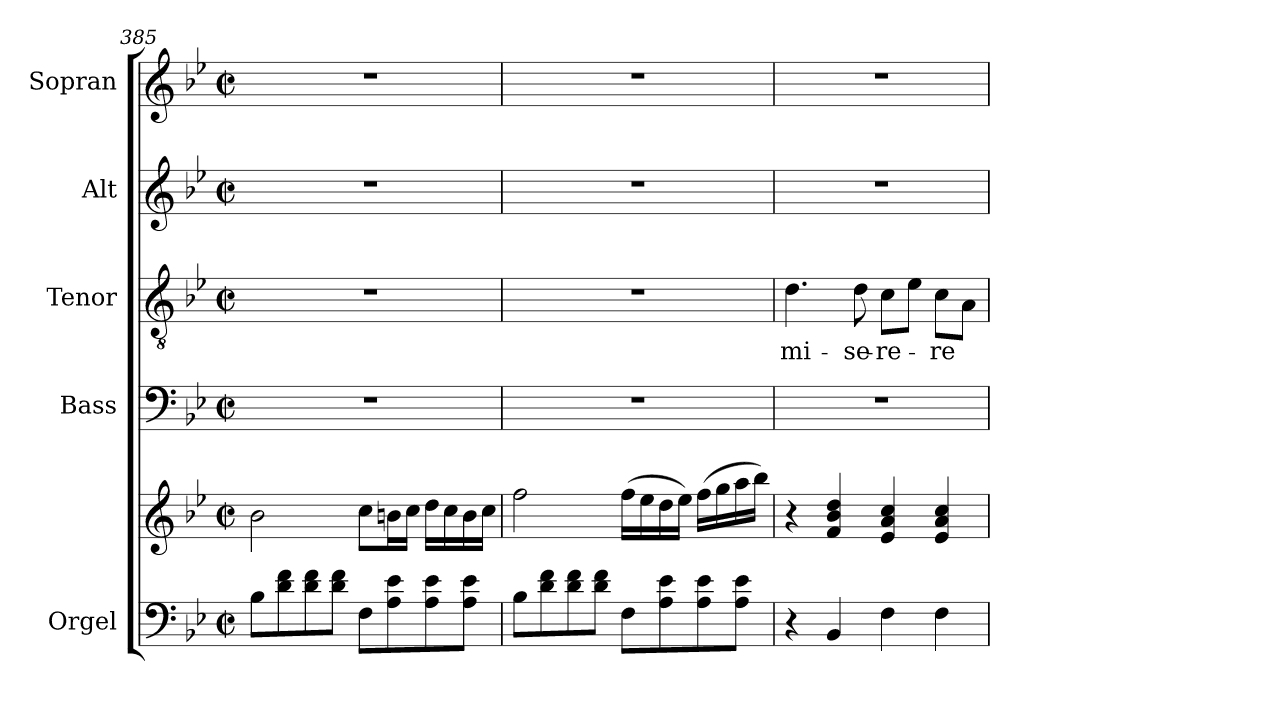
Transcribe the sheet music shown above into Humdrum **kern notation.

**kern	**kern	**kern	**kern	**text	**kern	**kern
*part5	*part5	*part4	*part3	*part3	*part2	*part1
*staff6	*staff5	*staff4	*staff3	*staff3	*staff2	*staff1
*I"Orgel	*	*I"Bass	*I"Tenor	*	*I"Alt	*I"Sopran
*I'Org.	*	*I'B.	*I'T.	*	*I'A.	*I'S.
*clefF4	*clefG2	*clefF4	*clefGv2	*	*clefG2	*clefG2
*k[b-e-]	*k[b-e-]	*k[b-e-]	*k[b-e-]	*	*k[b-e-]	*k[b-e-]
*B-:	*B-:	*B-:	*B-:	*	*B-:	*B-:
*M2/2	*M2/2	*M2/2	*M2/2	*	*M2/2	*M2/2
*met(c|)	*met(c|)	*met(c|)	*met(c|)	*	*met(c|)	*met(c|)
=385	=385	=385	=385	=385	=385	=385
8B-\L	2b-\	1r	1r	.	1r	1r
8d\ 8f\	.	.	.	.	.	.
8d\ 8f\	.	.	.	.	.	.
8d\ 8f\J	.	.	.	.	.	.
8F\L	8cc\L	.	.	.	.	.
8A\ 8e-\	16bn\L	.	.	.	.	.
.	16cc\JJ	.	.	.	.	.
8A\ 8e-\	16dd\LL	.	.	.	.	.
.	16cc\	.	.	.	.	.
8A\ 8e-\J	16b\	.	.	.	.	.
.	16cc\JJ	.	.	.	.	.
=386	=386	=386	=386	=386	=386	=386
8B-\L	2ff\	1r	1r	.	1r	1r
8d\ 8f\	.	.	.	.	.	.
8d\ 8f\	.	.	.	.	.	.
8d\ 8f\J	.	.	.	.	.	.
8F\L	(>16ff\LL	.	.	.	.	.
.	16ee-\	.	.	.	.	.
8A\ 8e-\	16dd\	.	.	.	.	.
.	16ee-\JJ)	.	.	.	.	.
8A\ 8e-\	(>16ff\LL	.	.	.	.	.
.	16gg\	.	.	.	.	.
8A\ 8e-\J	16aa\	.	.	.	.	.
.	16bb-\JJ)	.	.	.	.	.
!!LO:PB:g=z
=387	=387	=387	=387	=387	=387	=387
!	!	!	!	!LO:LY:b	!	!
4r	4r	1r	4.d\	mi-	1r	1r
4BB-/	4f/ 4b-/ 4dd/	.	.	.	.	.
!	!	!	!	!LO:LY:b	!	!
.	.	.	8d\	-se-	.	.
!	!	!	!	!LO:LY:b	!	!
4F\	4e-/ 4a/ 4cc/	.	8c\L	-re-	.	.
.	.	.	8e-\J	.	.	.
!	!	!	!	!LO:LY:b	!	!
4F\	4e-/ 4a/ 4cc/	.	8c\L	-re	.	.
.	.	.	8A\J	.	.	.
=	=	=	=	=	=	=
*-	*-	*-	*-	*-	*-	*-
